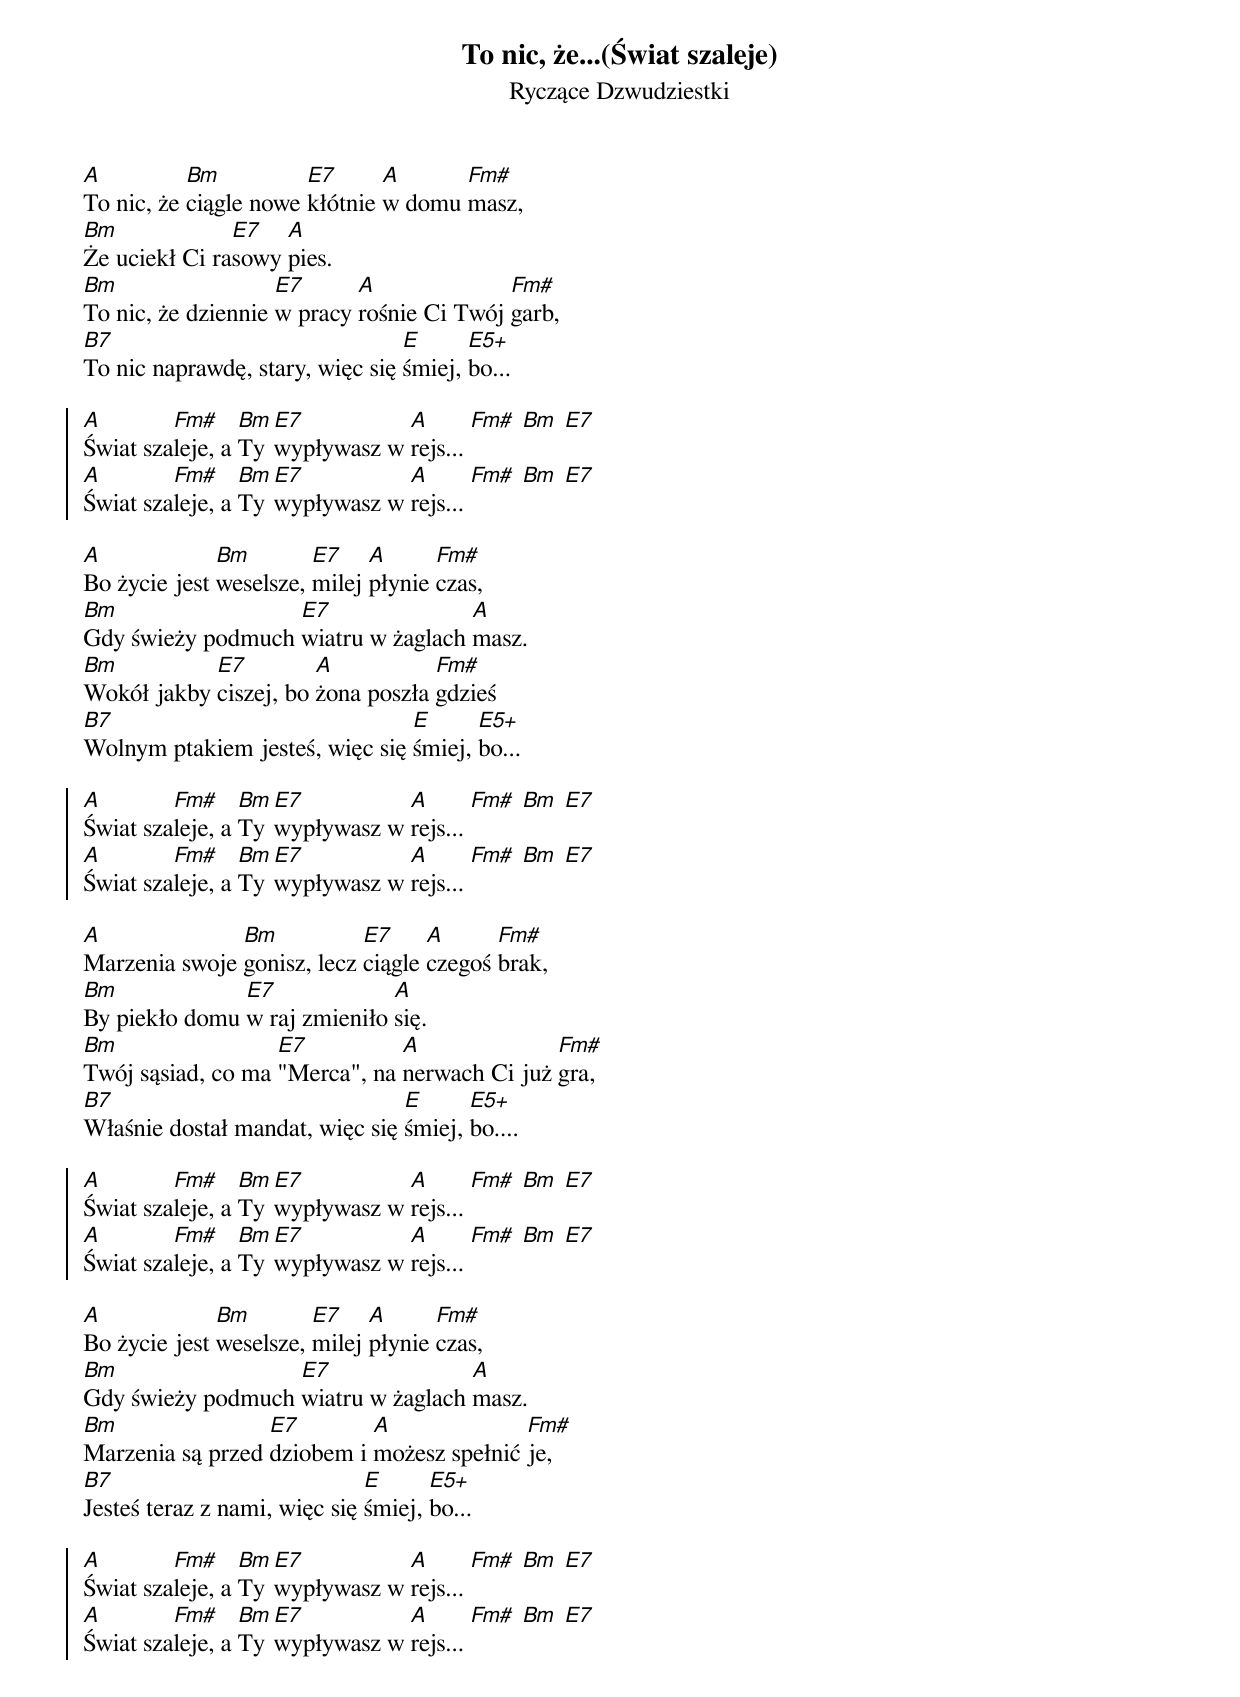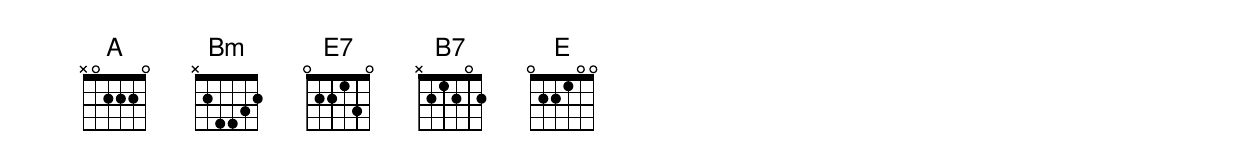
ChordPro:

{t:To nic, że...(Świat szaleje)}
{st:Ryczące Dzwudziestki}
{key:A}

[A]To nic, że [Bm]ciągle nowe [E7]kłótnie [A]w domu [Fm#]masz,
[Bm]Że uciekł Ci ra[E7]sowy [A]pies.
[Bm]To nic, że dziennie [E7]w pracy [A]rośnie Ci Twój [Fm#]garb,
[B7]To nic naprawdę, stary, więc się [E]śmiej, [E5+]bo...

{soc}
[A]Świat sza[Fm#]leje, a [Bm]Ty [E7]wypływasz w [A]rejs... [Fm#] [Bm] [E7]
[A]Świat sza[Fm#]leje, a [Bm]Ty [E7]wypływasz w [A]rejs... [Fm#] [Bm] [E7]
{eoc}

[A]Bo życie jest [Bm]weselsze, [E7]milej [A]płynie [Fm#]czas,
[Bm]Gdy świeży podmuch [E7]wiatru w żaglach [A]masz.
[Bm]Wokół jakby [E7]ciszej, bo [A]żona poszła [Fm#]gdzieś
[B7]Wolnym ptakiem jesteś, więc się [E]śmiej, [E5+]bo...

{soc}
[A]Świat sza[Fm#]leje, a [Bm]Ty [E7]wypływasz w [A]rejs... [Fm#] [Bm] [E7]
[A]Świat sza[Fm#]leje, a [Bm]Ty [E7]wypływasz w [A]rejs... [Fm#] [Bm] [E7]
{eoc}

[A]Marzenia swoje [Bm]gonisz, lecz [E7]ciągle [A]czegoś [Fm#]brak,
[Bm]By piekło domu [E7]w raj zmieniło [A]się.
[Bm]Twój sąsiad, co ma [E7]"Merca", na [A]nerwach Ci już [Fm#]gra,
[B7]Właśnie dostał mandat, więc się [E]śmiej, [E5+]bo....

{soc}
[A]Świat sza[Fm#]leje, a [Bm]Ty [E7]wypływasz w [A]rejs... [Fm#] [Bm] [E7]
[A]Świat sza[Fm#]leje, a [Bm]Ty [E7]wypływasz w [A]rejs... [Fm#] [Bm] [E7]
{eoc}

[A]Bo życie jest [Bm]weselsze, [E7]milej [A]płynie [Fm#]czas,
[Bm]Gdy świeży podmuch [E7]wiatru w żaglach [A]masz.
[Bm]Marzenia są przed [E7]dziobem i [A]możesz spełnić [Fm#]je,
[B7]Jesteś teraz z nami, więc się [E]śmiej, [E5+]bo...

{soc}
[A]Świat sza[Fm#]leje, a [Bm]Ty [E7]wypływasz w [A]rejs... [Fm#] [Bm] [E7]
[A]Świat sza[Fm#]leje, a [Bm]Ty [E7]wypływasz w [A]rejs... [Fm#] [Bm] [E7]
{eoc}
